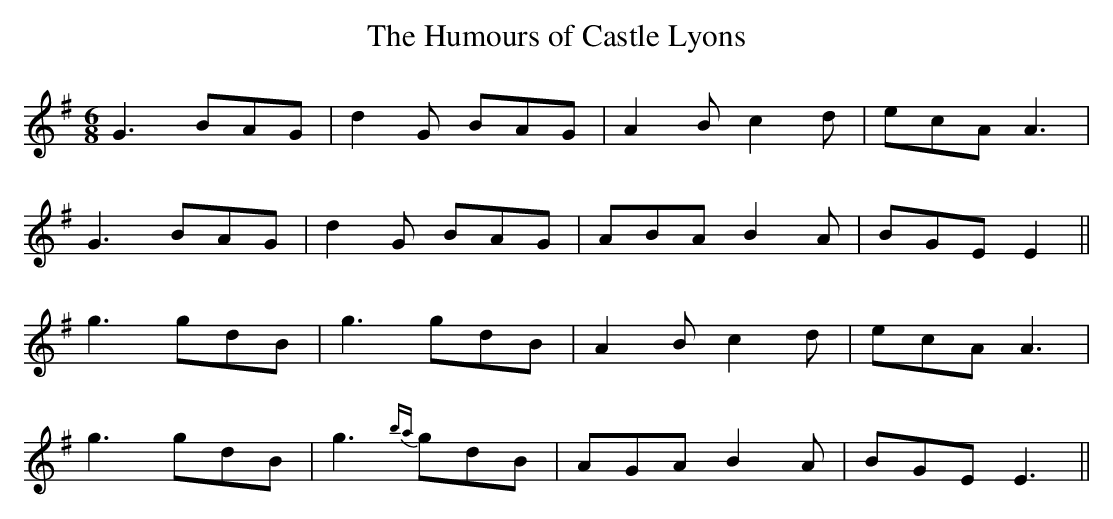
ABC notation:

X:1
T:Humours of Castle Lyons, The
M:6/8
L:1/8
K:G
G3 BAG|d2G BAG|A2B c2d|ecA A3|
G3 BAG|d2G BAG|ABA B2A|BGE E2||
g3 gdB|g3 gdB|A2B c2d|ecA A3|
g3 gdB|g3 {ba}gdB|AGA B2A|BGE E3||
